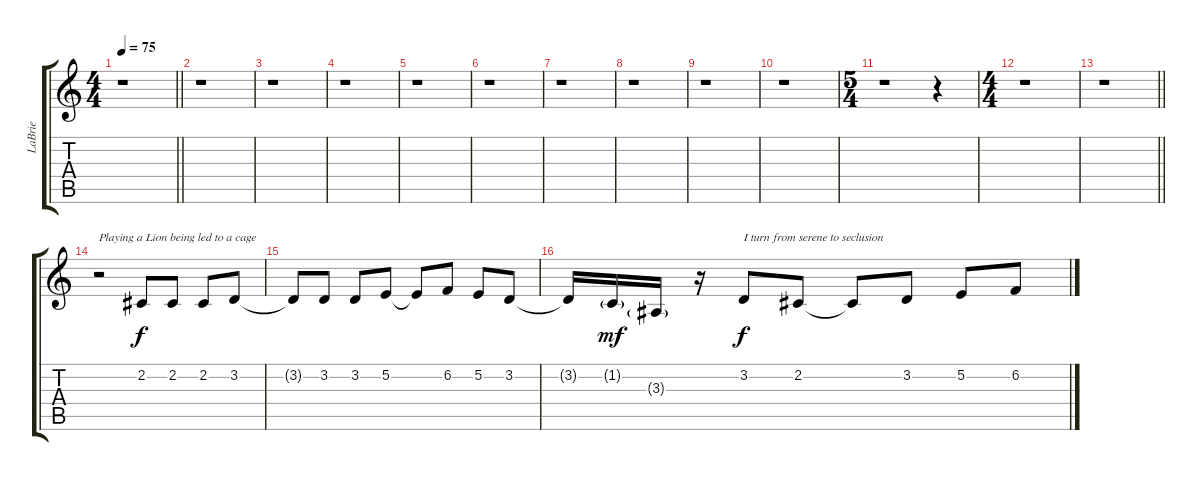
\track ("LaBrie" "LaBrie") {instrument violin}
\staff {score tabs}
\tuning (E4 B3 G3 D3 A2 E2) {hide}
\ts (4 4)
\tempo 75
\clef g2
\barLineRight lightlight
\ks c
r.1{dy f} |
r.1 |
r.1 |
r.1 |
r.1 |
r.1 |
r.1 |
r.1 |
r.1 |
r.1 |
\ts (5 4)
r.1 r.4 |
\ts (4 4)
r.1 |
\barLineRight lightlight
r.1 |
r.2{txt "Playing a Lion being led to a cage"} 2.2.8 2.2.8 2.2.8 3.2.8 |
3.2{t}.8 3.2.8 3.2.8 5.2.8 5.2{t}.8 6.2.8 5.2.8 3.2.8 |
3.2{t}.16 1.2{g}.16{dy mf} 3.3{g}.16 r.16 3.2.8{txt "I turn from serene to seclusion" dy f} 2.2.8 2.2{t}.8 3.2.8 5.2.8 6.2.8
